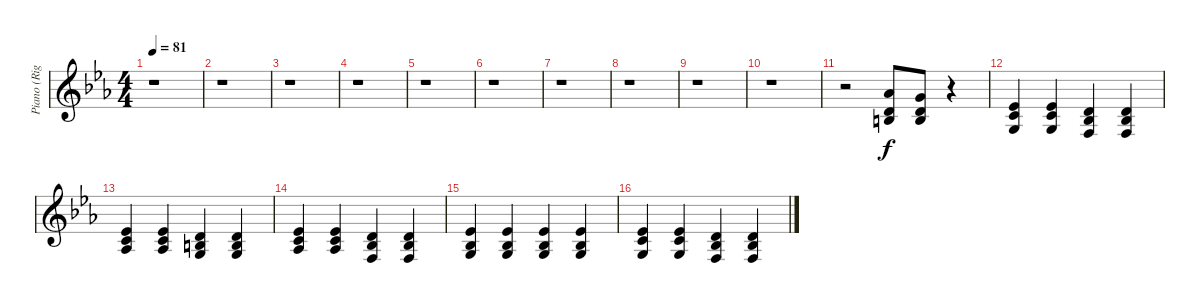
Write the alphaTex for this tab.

\track ("Piano (Right Hand)" "Piano (Rig") {instrument acousticgrandpiano}
\staff {score}
\tuning (E4 B3 G3 D3 A2 E2 B1) {hide}
\ts (4 4)
\tempo 81
\clef g2
\ks eb
r.1{dy f} |
r.1 |
r.1 |
r.1 |
r.1 |
r.1 |
r.1 |
r.1 |
r.1 |
r.1 |
r.2 (0.2 7.3 18.4).8 (3.1 0.2 7.3).8 r.4 |
(8.3 10.4 10.5).4 (8.3 10.4 10.5).4 (3.2 3.4 13.5).4 (3.2 3.4 13.5).4 |
(1.2 8.3 6.4).4 (1.2 8.3 6.4).4 (0.2 7.3 5.4).4 (0.2 7.3 5.4).4 |
(1.2 8.3 6.4).4 (1.2 8.3 6.4).4 (3.2 3.4 13.5).4 (3.2 3.4 13.5).4 |
(3.3 13.4 10.5).4 (3.3 13.4 10.5).4 (4.2 0.3 8.4).4 (4.2 3.3 5.4).4 |
(8.3 10.4 10.5).4 (8.3 10.4 10.5).4 (3.2 3.4 13.5).4 (3.2 3.4 13.5).4
